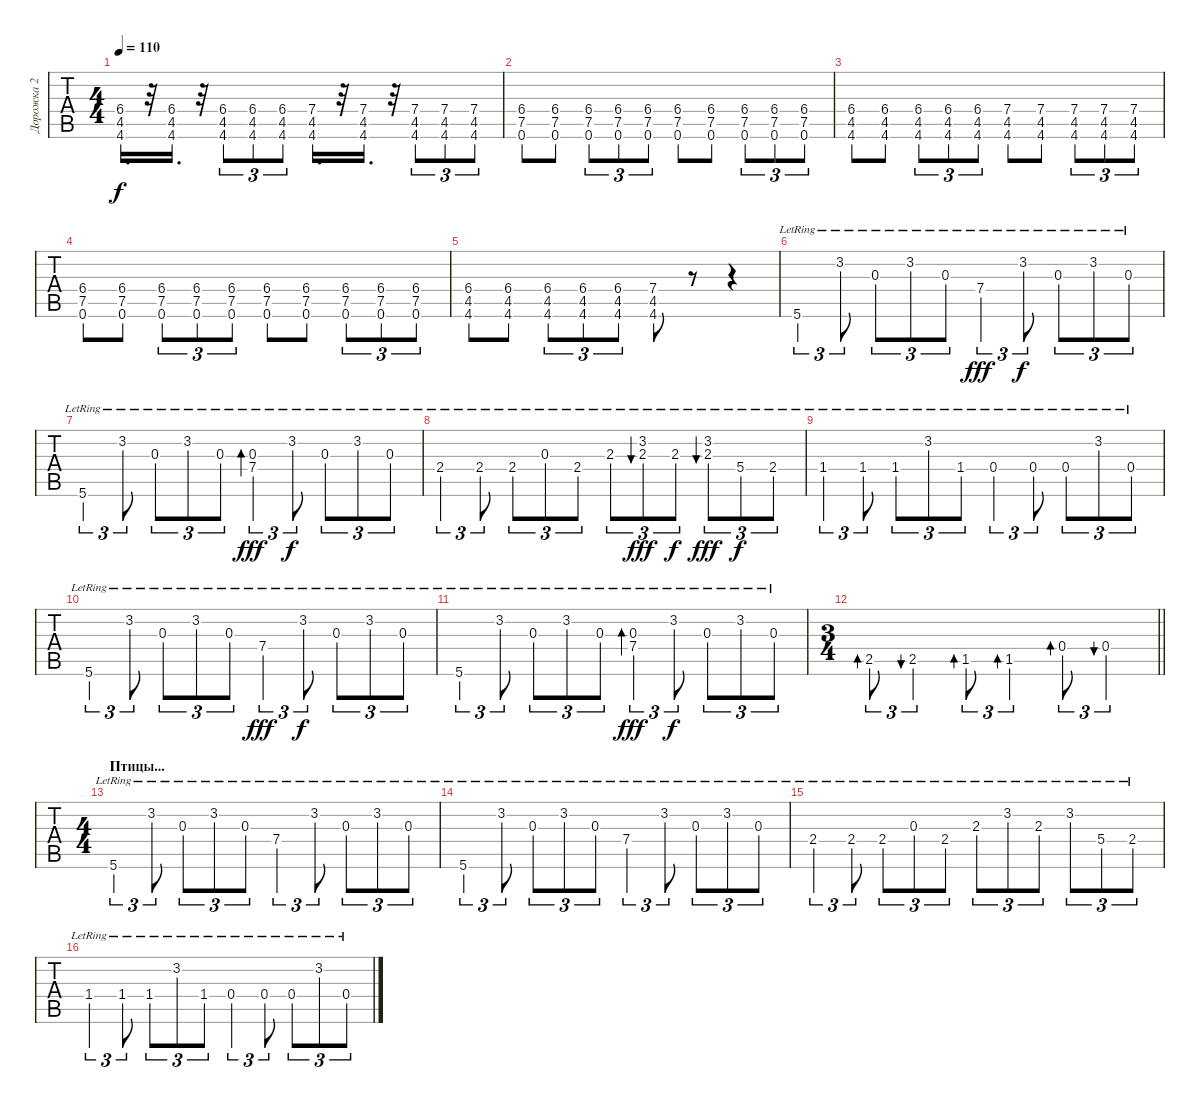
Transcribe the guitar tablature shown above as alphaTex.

\track ("Дорожка 2" "Дорожка 2") {instrument overdrivenguitar}
\staff {tabs}
\tuning (D4 A3 F3 C3 G2 C2) {hide}
\ts (4 4)
\tempo 110
\clef g2
\ks c
(6.4 4.5 4.6).16{d dy f} r.32 (6.4 4.5 4.6).16{d} r.32 (6.4 4.5 4.6).8{tu (3 2)} (6.4 4.5 4.6).8{tu (3 2)} (6.4 4.5 4.6).8{tu (3 2)} (7.4 4.5 4.6).16{d} r.32 (7.4 4.5 4.6).16{d} r.32 (7.4 4.5 4.6).8{tu (3 2)} (7.4 4.5 4.6).8{tu (3 2)} (7.4 4.5 4.6).8{tu (3 2)} |
(6.4 7.5 0.6).8 (6.4 7.5 0.6).8 (6.4 7.5 0.6).8{tu (3 2)} (6.4 7.5 0.6).8{tu (3 2)} (6.4 7.5 0.6).8{tu (3 2)} (6.4 7.5 0.6).8 (6.4 7.5 0.6).8 (6.4 7.5 0.6).8{tu (3 2)} (6.4 7.5 0.6).8{tu (3 2)} (6.4 7.5 0.6).8{tu (3 2)} |
(6.4 4.5 4.6).8 (6.4 4.5 4.6).8 (6.4 4.5 4.6).8{tu (3 2)} (6.4 4.5 4.6).8{tu (3 2)} (6.4 4.5 4.6).8{tu (3 2)} (7.4 4.5 4.6).8 (7.4 4.5 4.6).8 (7.4 4.5 4.6).8{tu (3 2)} (7.4 4.5 4.6).8{tu (3 2)} (7.4 4.5 4.6).8{tu (3 2)} |
(6.4 7.5 0.6).8 (6.4 7.5 0.6).8 (6.4 7.5 0.6).8{tu (3 2)} (6.4 7.5 0.6).8{tu (3 2)} (6.4 7.5 0.6).8{tu (3 2)} (6.4 7.5 0.6).8 (6.4 7.5 0.6).8 (6.4 7.5 0.6).8{tu (3 2)} (6.4 7.5 0.6).8{tu (3 2)} (6.4 7.5 0.6).8{tu (3 2)} |
(6.4 4.5 4.6).8 (6.4 4.5 4.6).8 (6.4 4.5 4.6).8{tu (3 2)} (6.4 4.5 4.6).8{tu (3 2)} (6.4 4.5 4.6).8{tu (3 2)} (7.4 4.5 4.6).8 r.8 r.4 |
5.6{lr}.4{tu (3 2) volume 10 instrument electricguitarclean} 3.2{lr}.8{tu (3 2)} 0.3{lr}.8{tu (3 2)} 3.2{lr}.8{tu (3 2)} 0.3{lr}.8{tu (3 2)} 7.4{lr}.4{tu (3 2) dy fff} 3.2{lr}.8{tu (3 2) dy f} 0.3{lr}.8{tu (3 2)} 3.2{lr}.8{tu (3 2)} 0.3{lr}.8{tu (3 2)} |
5.6{lr}.4{tu (3 2)} 3.2{lr}.8{tu (3 2)} 0.3{lr}.8{tu (3 2)} 3.2{lr}.8{tu (3 2)} 0.3{lr}.8{tu (3 2)} (0.3{lr} 7.4{lr}).4{tu (3 2) bd 60 dy fff} 3.2{lr}.8{tu (3 2) dy f} 0.3{lr}.8{tu (3 2)} 3.2{lr}.8{tu (3 2)} 0.3{lr}.8{tu (3 2)} |
2.4{lr}.4{tu (3 2)} 2.4{lr}.8{tu (3 2)} 2.4{lr}.8{tu (3 2)} 0.3{lr}.8{tu (3 2)} 2.4{lr}.8{tu (3 2)} 2.3{lr}.8{tu (3 2)} (3.2{lr} 2.3).8{tu (3 2) bu 120 dy fff} 2.3{lr}.8{tu (3 2) dy f} (3.2{lr} 2.3).8{tu (3 2) bu 120 dy fff} 5.4{lr}.8{tu (3 2) dy f} 2.4{lr}.8{tu (3 2)} |
1.4{lr}.4{tu (3 2)} 1.4{lr}.8{tu (3 2)} 1.4{lr}.8{tu (3 2)} 3.2{lr}.8{tu (3 2)} 1.4{lr}.8{tu (3 2)} 0.4{lr}.4{tu (3 2)} 0.4{lr}.8{tu (3 2)} 0.4{lr}.8{tu (3 2)} 3.2{lr}.8{tu (3 2)} 0.4{lr}.8{tu (3 2)} |
5.6{lr}.4{tu (3 2)} 3.2{lr}.8{tu (3 2)} 0.3{lr}.8{tu (3 2)} 3.2{lr}.8{tu (3 2)} 0.3{lr}.8{tu (3 2)} 7.4{lr}.4{tu (3 2) dy fff} 3.2{lr}.8{tu (3 2) dy f} 0.3{lr}.8{tu (3 2)} 3.2{lr}.8{tu (3 2)} 0.3{lr}.8{tu (3 2)} |
5.6{lr}.4{tu (3 2)} 3.2{lr}.8{tu (3 2)} 0.3{lr}.8{tu (3 2)} 3.2{lr}.8{tu (3 2)} 0.3{lr}.8{tu (3 2)} (0.3{lr} 7.4{lr}).4{tu (3 2) bd 60 dy fff} 3.2{lr}.8{tu (3 2) dy f} 0.3{lr}.8{tu (3 2)} 3.2{lr}.8{tu (3 2)} 0.3{lr}.8{tu (3 2)} |
\ts (3 4)
\barLineRight lightlight
2.5.8{tu (3 2) bd 60} 2.5.4{tu (3 2) bu 60} 1.5.8{tu (3 2) bd 60} 1.5.4{tu (3 2) bd 60} 0.4.8{tu (3 2) bd 60} 0.4.4{tu (3 2) bu 60} |
\ts (4 4)
\section ("" "Птицы...")
5.6{lr}.4{tu (3 2)} 3.2{lr}.8{tu (3 2)} 0.3{lr}.8{tu (3 2)} 3.2{lr}.8{tu (3 2)} 0.3{lr}.8{tu (3 2)} 7.4{lr}.4{tu (3 2)} 3.2{lr}.8{tu (3 2)} 0.3{lr}.8{tu (3 2)} 3.2{lr}.8{tu (3 2)} 0.3{lr}.8{tu (3 2)} |
5.6{lr}.4{tu (3 2)} 3.2{lr}.8{tu (3 2)} 0.3{lr}.8{tu (3 2)} 3.2{lr}.8{tu (3 2)} 0.3{lr}.8{tu (3 2)} 7.4{lr}.4{tu (3 2)} 3.2{lr}.8{tu (3 2)} 0.3{lr}.8{tu (3 2)} 3.2{lr}.8{tu (3 2)} 0.3{lr}.8{tu (3 2)} |
2.4{lr}.4{tu (3 2)} 2.4{lr}.8{tu (3 2)} 2.4{lr}.8{tu (3 2)} 0.3{lr}.8{tu (3 2)} 2.4{lr}.8{tu (3 2)} 2.3{lr}.8{tu (3 2)} 3.2{lr}.8{tu (3 2)} 2.3{lr}.8{tu (3 2)} 3.2{lr}.8{tu (3 2)} 5.4{lr}.8{tu (3 2)} 2.4{lr}.8{tu (3 2)} |
1.4{lr}.4{tu (3 2)} 1.4{lr}.8{tu (3 2)} 1.4{lr}.8{tu (3 2)} 3.2{lr}.8{tu (3 2)} 1.4{lr}.8{tu (3 2)} 0.4{lr}.4{tu (3 2)} 0.4{lr}.8{tu (3 2)} 0.4{lr}.8{tu (3 2)} 3.2{lr}.8{tu (3 2)} 0.4{lr}.8{tu (3 2)}
